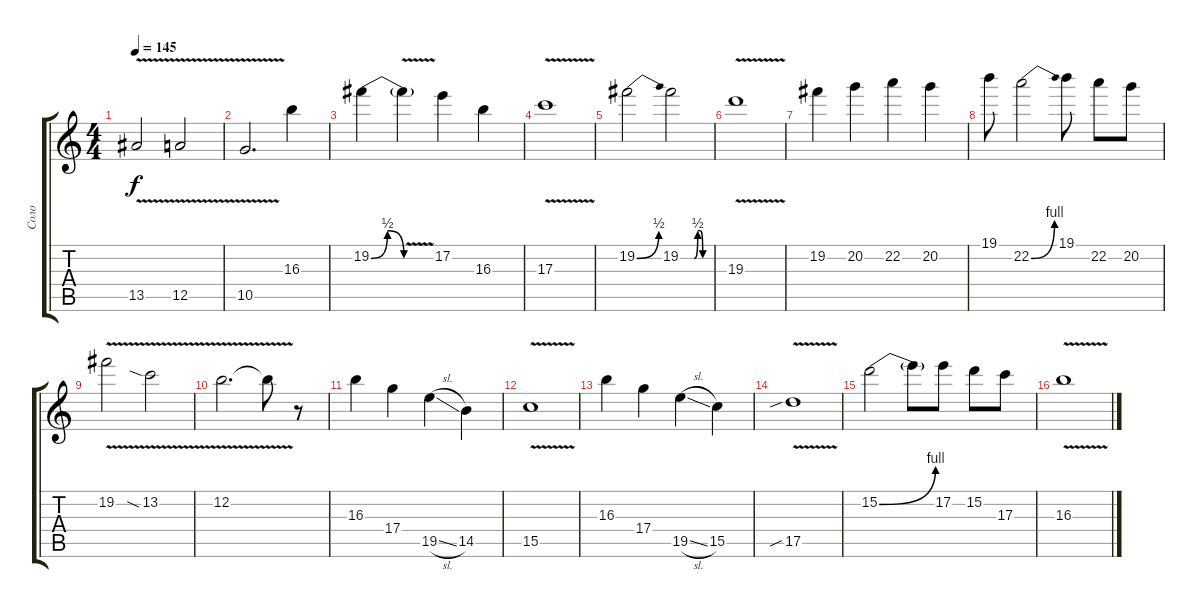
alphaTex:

\track ("Соло" "Соло") {instrument distortionguitar}
\staff {score tabs}
\tuning (E4 B3 G3 D3 A2 E2) {hide}
\ts (4 4)
\tempo 145
\clef g2
\ks c
13.5{v}.2{dy f} 12.5{v}.2 |
10.5{v}.2{d} 16.3.4 |
19.2{be (bendrelease 0 0 15 2 48 2 60 0)}.4 19.2{v t}.4 17.2.4 16.3.4 |
17.3{v}.1 |
19.2{be (bend 0 0 60 2)}.2 19.2{be (custom 0 0 20 0 28 0 35 2 40 2 45 0 60 0)}.2 |
19.3{v}.1 |
19.2.4 20.2.4 22.2.4 20.2.4 |
19.1.8 22.2{be (bend 0 0 60 4)}.2 19.1.8 22.2.8 20.2.8 |
19.2{v}.2 13.2{v sia}.2 |
12.2{v}.2{d} 12.2{t}.8 r.8 |
16.3.4 17.4.4 19.5{sl}.4 14.5.4 |
15.5{v}.1 |
16.3.4 17.4.4 19.5{sl}.4 15.5.4 |
17.5{v sib}.1 |
15.2{be (bend 0 0 60 4)}.2 15.2{t}.8 17.2.8 15.2.8 17.3.8 |
16.3{v}.1
